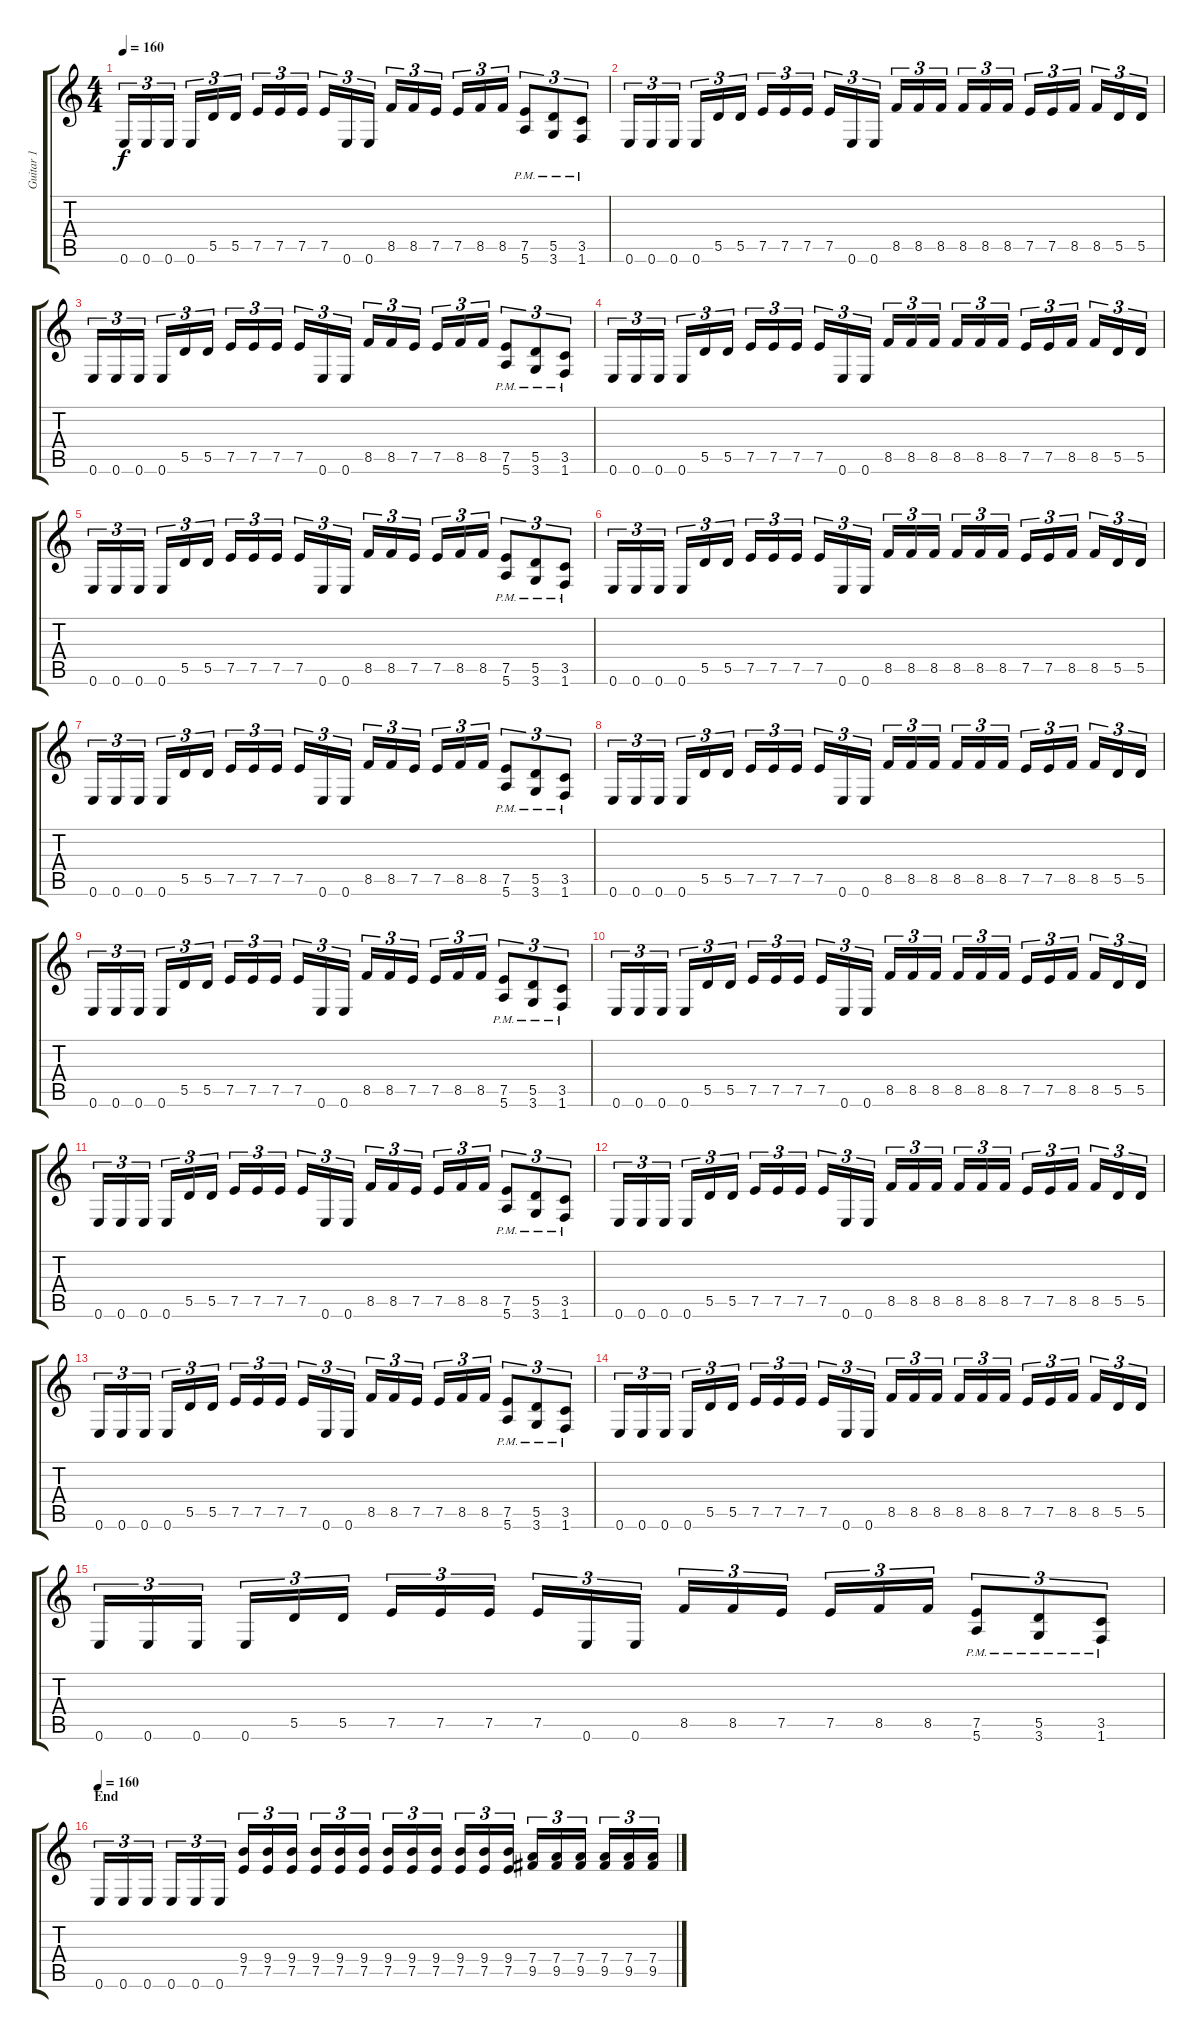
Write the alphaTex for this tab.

\track ("Guitar 1" "Guitar 1") {instrument distortionguitar}
\staff {score tabs}
\tuning (E4 B3 G3 D3 A2 E2) {hide}
\ts (4 4)
\tempo 160
\clef g2
\ks c
0.6.16{tu (3 2) dy f} 0.6.16{tu (3 2)} 0.6.16{tu (3 2)} 0.6.16{tu (3 2)} 5.5.16{tu (3 2)} 5.5.16{tu (3 2)} 7.5.16{tu (3 2)} 7.5.16{tu (3 2)} 7.5.16{tu (3 2)} 7.5.16{tu (3 2)} 0.6.16{tu (3 2)} 0.6.16{tu (3 2)} 8.5.16{tu (3 2)} 8.5.16{tu (3 2)} 7.5.16{tu (3 2)} 7.5.16{tu (3 2)} 8.5.16{tu (3 2)} 8.5.16{tu (3 2)} (7.5{pm} 5.6{pm}).8{tu (3 2)} (5.5{pm} 3.6{pm}).8{tu (3 2)} (3.5{pm} 1.6{pm}).8{tu (3 2)} |
0.6.16{tu (3 2)} 0.6.16{tu (3 2)} 0.6.16{tu (3 2)} 0.6.16{tu (3 2)} 5.5.16{tu (3 2)} 5.5.16{tu (3 2)} 7.5.16{tu (3 2)} 7.5.16{tu (3 2)} 7.5.16{tu (3 2)} 7.5.16{tu (3 2)} 0.6.16{tu (3 2)} 0.6.16{tu (3 2)} 8.5.16{tu (3 2)} 8.5.16{tu (3 2)} 8.5.16{tu (3 2)} 8.5.16{tu (3 2)} 8.5.16{tu (3 2)} 8.5.16{tu (3 2)} 7.5.16{tu (3 2)} 7.5.16{tu (3 2)} 8.5.16{tu (3 2)} 8.5.16{tu (3 2)} 5.5.16{tu (3 2)} 5.5.16{tu (3 2)} |
0.6.16{tu (3 2)} 0.6.16{tu (3 2)} 0.6.16{tu (3 2)} 0.6.16{tu (3 2)} 5.5.16{tu (3 2)} 5.5.16{tu (3 2)} 7.5.16{tu (3 2)} 7.5.16{tu (3 2)} 7.5.16{tu (3 2)} 7.5.16{tu (3 2)} 0.6.16{tu (3 2)} 0.6.16{tu (3 2)} 8.5.16{tu (3 2)} 8.5.16{tu (3 2)} 7.5.16{tu (3 2)} 7.5.16{tu (3 2)} 8.5.16{tu (3 2)} 8.5.16{tu (3 2)} (7.5{pm} 5.6{pm}).8{tu (3 2)} (5.5{pm} 3.6{pm}).8{tu (3 2)} (3.5{pm} 1.6{pm}).8{tu (3 2)} |
0.6.16{tu (3 2)} 0.6.16{tu (3 2)} 0.6.16{tu (3 2)} 0.6.16{tu (3 2)} 5.5.16{tu (3 2)} 5.5.16{tu (3 2)} 7.5.16{tu (3 2)} 7.5.16{tu (3 2)} 7.5.16{tu (3 2)} 7.5.16{tu (3 2)} 0.6.16{tu (3 2)} 0.6.16{tu (3 2)} 8.5.16{tu (3 2)} 8.5.16{tu (3 2)} 8.5.16{tu (3 2)} 8.5.16{tu (3 2)} 8.5.16{tu (3 2)} 8.5.16{tu (3 2)} 7.5.16{tu (3 2)} 7.5.16{tu (3 2)} 8.5.16{tu (3 2)} 8.5.16{tu (3 2)} 5.5.16{tu (3 2)} 5.5.16{tu (3 2)} |
0.6.16{tu (3 2)} 0.6.16{tu (3 2)} 0.6.16{tu (3 2)} 0.6.16{tu (3 2)} 5.5.16{tu (3 2)} 5.5.16{tu (3 2)} 7.5.16{tu (3 2)} 7.5.16{tu (3 2)} 7.5.16{tu (3 2)} 7.5.16{tu (3 2)} 0.6.16{tu (3 2)} 0.6.16{tu (3 2)} 8.5.16{tu (3 2)} 8.5.16{tu (3 2)} 7.5.16{tu (3 2)} 7.5.16{tu (3 2)} 8.5.16{tu (3 2)} 8.5.16{tu (3 2)} (7.5{pm} 5.6{pm}).8{tu (3 2)} (5.5{pm} 3.6{pm}).8{tu (3 2)} (3.5{pm} 1.6{pm}).8{tu (3 2)} |
0.6.16{tu (3 2)} 0.6.16{tu (3 2)} 0.6.16{tu (3 2)} 0.6.16{tu (3 2)} 5.5.16{tu (3 2)} 5.5.16{tu (3 2)} 7.5.16{tu (3 2)} 7.5.16{tu (3 2)} 7.5.16{tu (3 2)} 7.5.16{tu (3 2)} 0.6.16{tu (3 2)} 0.6.16{tu (3 2)} 8.5.16{tu (3 2)} 8.5.16{tu (3 2)} 8.5.16{tu (3 2)} 8.5.16{tu (3 2)} 8.5.16{tu (3 2)} 8.5.16{tu (3 2)} 7.5.16{tu (3 2)} 7.5.16{tu (3 2)} 8.5.16{tu (3 2)} 8.5.16{tu (3 2)} 5.5.16{tu (3 2)} 5.5.16{tu (3 2)} |
0.6.16{tu (3 2)} 0.6.16{tu (3 2)} 0.6.16{tu (3 2)} 0.6.16{tu (3 2)} 5.5.16{tu (3 2)} 5.5.16{tu (3 2)} 7.5.16{tu (3 2)} 7.5.16{tu (3 2)} 7.5.16{tu (3 2)} 7.5.16{tu (3 2)} 0.6.16{tu (3 2)} 0.6.16{tu (3 2)} 8.5.16{tu (3 2)} 8.5.16{tu (3 2)} 7.5.16{tu (3 2)} 7.5.16{tu (3 2)} 8.5.16{tu (3 2)} 8.5.16{tu (3 2)} (7.5{pm} 5.6{pm}).8{tu (3 2)} (5.5{pm} 3.6{pm}).8{tu (3 2)} (3.5{pm} 1.6{pm}).8{tu (3 2)} |
0.6.16{tu (3 2)} 0.6.16{tu (3 2)} 0.6.16{tu (3 2)} 0.6.16{tu (3 2)} 5.5.16{tu (3 2)} 5.5.16{tu (3 2)} 7.5.16{tu (3 2)} 7.5.16{tu (3 2)} 7.5.16{tu (3 2)} 7.5.16{tu (3 2)} 0.6.16{tu (3 2)} 0.6.16{tu (3 2)} 8.5.16{tu (3 2)} 8.5.16{tu (3 2)} 8.5.16{tu (3 2)} 8.5.16{tu (3 2)} 8.5.16{tu (3 2)} 8.5.16{tu (3 2)} 7.5.16{tu (3 2)} 7.5.16{tu (3 2)} 8.5.16{tu (3 2)} 8.5.16{tu (3 2)} 5.5.16{tu (3 2)} 5.5.16{tu (3 2)} |
0.6.16{tu (3 2)} 0.6.16{tu (3 2)} 0.6.16{tu (3 2)} 0.6.16{tu (3 2)} 5.5.16{tu (3 2)} 5.5.16{tu (3 2)} 7.5.16{tu (3 2)} 7.5.16{tu (3 2)} 7.5.16{tu (3 2)} 7.5.16{tu (3 2)} 0.6.16{tu (3 2)} 0.6.16{tu (3 2)} 8.5.16{tu (3 2)} 8.5.16{tu (3 2)} 7.5.16{tu (3 2)} 7.5.16{tu (3 2)} 8.5.16{tu (3 2)} 8.5.16{tu (3 2)} (7.5{pm} 5.6{pm}).8{tu (3 2)} (5.5{pm} 3.6{pm}).8{tu (3 2)} (3.5{pm} 1.6{pm}).8{tu (3 2)} |
0.6.16{tu (3 2)} 0.6.16{tu (3 2)} 0.6.16{tu (3 2)} 0.6.16{tu (3 2)} 5.5.16{tu (3 2)} 5.5.16{tu (3 2)} 7.5.16{tu (3 2)} 7.5.16{tu (3 2)} 7.5.16{tu (3 2)} 7.5.16{tu (3 2)} 0.6.16{tu (3 2)} 0.6.16{tu (3 2)} 8.5.16{tu (3 2)} 8.5.16{tu (3 2)} 8.5.16{tu (3 2)} 8.5.16{tu (3 2)} 8.5.16{tu (3 2)} 8.5.16{tu (3 2)} 7.5.16{tu (3 2)} 7.5.16{tu (3 2)} 8.5.16{tu (3 2)} 8.5.16{tu (3 2)} 5.5.16{tu (3 2)} 5.5.16{tu (3 2)} |
0.6.16{tu (3 2)} 0.6.16{tu (3 2)} 0.6.16{tu (3 2)} 0.6.16{tu (3 2)} 5.5.16{tu (3 2)} 5.5.16{tu (3 2)} 7.5.16{tu (3 2)} 7.5.16{tu (3 2)} 7.5.16{tu (3 2)} 7.5.16{tu (3 2)} 0.6.16{tu (3 2)} 0.6.16{tu (3 2)} 8.5.16{tu (3 2)} 8.5.16{tu (3 2)} 7.5.16{tu (3 2)} 7.5.16{tu (3 2)} 8.5.16{tu (3 2)} 8.5.16{tu (3 2)} (7.5{pm} 5.6{pm}).8{tu (3 2)} (5.5{pm} 3.6{pm}).8{tu (3 2)} (3.5{pm} 1.6{pm}).8{tu (3 2)} |
0.6.16{tu (3 2)} 0.6.16{tu (3 2)} 0.6.16{tu (3 2)} 0.6.16{tu (3 2)} 5.5.16{tu (3 2)} 5.5.16{tu (3 2)} 7.5.16{tu (3 2)} 7.5.16{tu (3 2)} 7.5.16{tu (3 2)} 7.5.16{tu (3 2)} 0.6.16{tu (3 2)} 0.6.16{tu (3 2)} 8.5.16{tu (3 2)} 8.5.16{tu (3 2)} 8.5.16{tu (3 2)} 8.5.16{tu (3 2)} 8.5.16{tu (3 2)} 8.5.16{tu (3 2)} 7.5.16{tu (3 2)} 7.5.16{tu (3 2)} 8.5.16{tu (3 2)} 8.5.16{tu (3 2)} 5.5.16{tu (3 2)} 5.5.16{tu (3 2)} |
0.6.16{tu (3 2)} 0.6.16{tu (3 2)} 0.6.16{tu (3 2)} 0.6.16{tu (3 2)} 5.5.16{tu (3 2)} 5.5.16{tu (3 2)} 7.5.16{tu (3 2)} 7.5.16{tu (3 2)} 7.5.16{tu (3 2)} 7.5.16{tu (3 2)} 0.6.16{tu (3 2)} 0.6.16{tu (3 2)} 8.5.16{tu (3 2)} 8.5.16{tu (3 2)} 7.5.16{tu (3 2)} 7.5.16{tu (3 2)} 8.5.16{tu (3 2)} 8.5.16{tu (3 2)} (7.5{pm} 5.6{pm}).8{tu (3 2)} (5.5{pm} 3.6{pm}).8{tu (3 2)} (3.5{pm} 1.6{pm}).8{tu (3 2)} |
0.6.16{tu (3 2)} 0.6.16{tu (3 2)} 0.6.16{tu (3 2)} 0.6.16{tu (3 2)} 5.5.16{tu (3 2)} 5.5.16{tu (3 2)} 7.5.16{tu (3 2)} 7.5.16{tu (3 2)} 7.5.16{tu (3 2)} 7.5.16{tu (3 2)} 0.6.16{tu (3 2)} 0.6.16{tu (3 2)} 8.5.16{tu (3 2)} 8.5.16{tu (3 2)} 8.5.16{tu (3 2)} 8.5.16{tu (3 2)} 8.5.16{tu (3 2)} 8.5.16{tu (3 2)} 7.5.16{tu (3 2)} 7.5.16{tu (3 2)} 8.5.16{tu (3 2)} 8.5.16{tu (3 2)} 5.5.16{tu (3 2)} 5.5.16{tu (3 2)} |
0.6.16{tu (3 2)} 0.6.16{tu (3 2)} 0.6.16{tu (3 2)} 0.6.16{tu (3 2)} 5.5.16{tu (3 2)} 5.5.16{tu (3 2)} 7.5.16{tu (3 2)} 7.5.16{tu (3 2)} 7.5.16{tu (3 2)} 7.5.16{tu (3 2)} 0.6.16{tu (3 2)} 0.6.16{tu (3 2)} 8.5.16{tu (3 2)} 8.5.16{tu (3 2)} 7.5.16{tu (3 2)} 7.5.16{tu (3 2)} 8.5.16{tu (3 2)} 8.5.16{tu (3 2)} (7.5{pm} 5.6{pm}).8{tu (3 2)} (5.5{pm} 3.6{pm}).8{tu (3 2)} (3.5{pm} 1.6{pm}).8{tu (3 2)} |
\section ("" "End")
\tempo 160
0.6.16{tu (3 2)} 0.6.16{tu (3 2)} 0.6.16{tu (3 2)} 0.6.16{tu (3 2)} 0.6.16{tu (3 2)} 0.6.16{tu (3 2)} (9.4 7.5).16{tu (3 2)} (9.4 7.5).16{tu (3 2)} (9.4 7.5).16{tu (3 2)} (9.4 7.5).16{tu (3 2)} (9.4 7.5).16{tu (3 2)} (9.4 7.5).16{tu (3 2)} (9.4 7.5).16{tu (3 2)} (9.4 7.5).16{tu (3 2)} (9.4 7.5).16{tu (3 2)} (9.4 7.5).16{tu (3 2)} (9.4 7.5).16{tu (3 2)} (9.4 7.5).16{tu (3 2)} (7.4 9.5).16{tu (3 2)} (7.4 9.5).16{tu (3 2)} (7.4 9.5).16{tu (3 2)} (7.4 9.5).16{tu (3 2)} (7.4 9.5).16{tu (3 2)} (7.4 9.5).16{tu (3 2)}
